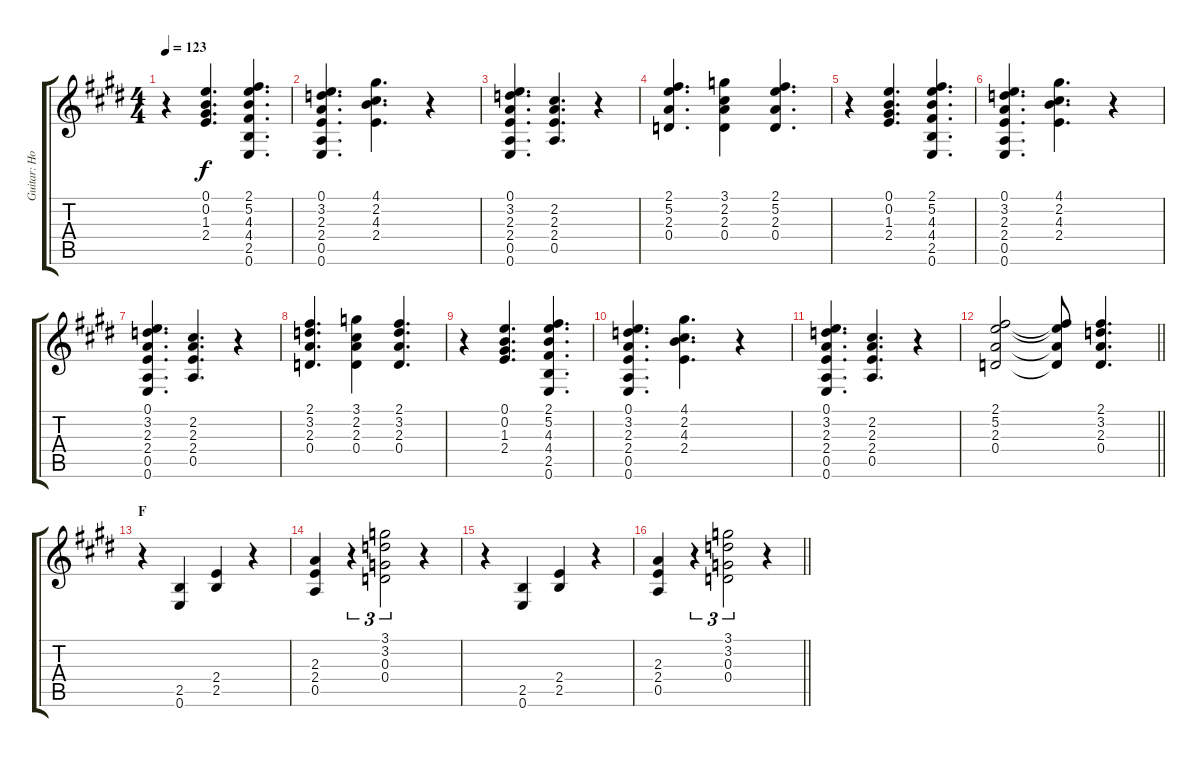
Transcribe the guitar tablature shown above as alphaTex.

\track ("Guitar: Howard" "Guitar: Ho") {instrument electricguitarclean}
\staff {score tabs}
\tuning (E4 B3 G3 D3 A2 E2) {hide}
\ts (4 4)
\tempo 123
\clef g2
\ks e
r.4{dy f} (0.1 0.2 1.3 2.4).4{d} (2.1 5.2 4.3 4.4 2.5 0.6).4{d} |
(0.1 3.2 2.3 2.4 0.5 0.6).4{d} (4.1 2.2 4.3 2.4).4{d} r.4 |
(0.1 3.2 2.3 2.4 0.5 0.6).4{d} (2.2 2.3 2.4 0.5).4{d} r.4 |
(2.1 5.2 2.3 0.4).4{d} (3.1 2.2 2.3 0.4).4 (2.1 5.2 2.3 0.4).4{d} |
r.4 (0.1 0.2 1.3 2.4).4{d} (2.1 5.2 4.3 4.4 2.5 0.6).4{d} |
(0.1 3.2 2.3 2.4 0.5 0.6).4{d} (4.1 2.2 4.3 2.4).4{d} r.4 |
(0.1 3.2 2.3 2.4 0.5 0.6).4{d} (2.2 2.3 2.4 0.5).4{d} r.4 |
(2.1 3.2 2.3 0.4).4{d} (3.1 2.2 2.3 0.4).4 (2.1 3.2 2.3 0.4).4{d} |
r.4 (0.1 0.2 1.3 2.4).4{d} (2.1 5.2 4.3 4.4 2.5 0.6).4{d} |
(0.1 3.2 2.3 2.4 0.5 0.6).4{d} (4.1 2.2 4.3 2.4).4{d} r.4 |
(0.1 3.2 2.3 2.4 0.5 0.6).4{d} (2.2 2.3 2.4 0.5).4{d} r.4 |
\barLineRight lightlight
(2.1 5.2 2.3 0.4).2 (2.1{t} 5.2{t} 2.3{t} 0.4{t}).8 (2.1 3.2 2.3 0.4).4{d} |
\section ("" "F")
r.4 (2.5 0.6).4 (2.4 2.5).4 r.4 |
(2.3 2.4 0.5).4 r.4{tu (3 2)} (3.1 3.2 0.3 0.4).2{tu (3 2)} r.4 |
r.4 (2.5 0.6).4 (2.4 2.5).4 r.4 |
\barLineRight lightlight
(2.3 2.4 0.5).4 r.4{tu (3 2)} (3.1 3.2 0.3 0.4).2{tu (3 2)} r.4
